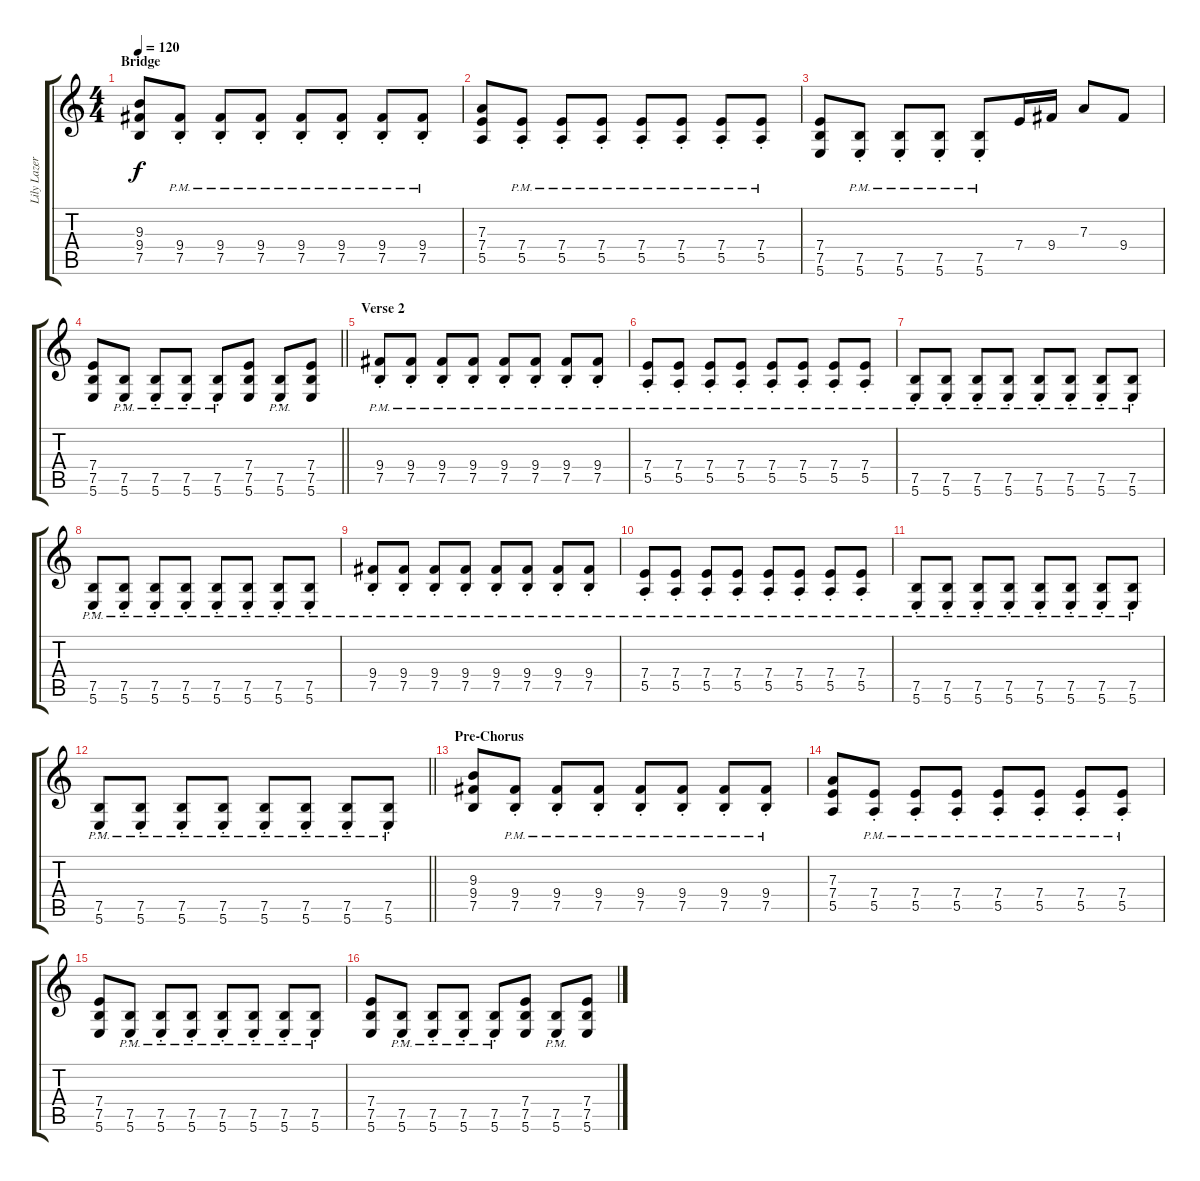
\track ("Lily Lazer (Guitar)" "Lily Lazer") {instrument distortionguitar}
\staff {score tabs}
\tuning (B3 Gb3 D3 A2 E2 B1) {hide}
\ts (4 4)
\section ("" "Bridge")
\tempo 120
\clef g2
\ks c
(9.3 9.4 7.5).8{dy f} (9.4{pm st} 7.5{pm st}).8 (9.4{pm st} 7.5{pm st}).8 (9.4{pm st} 7.5{pm st}).8 (9.4{pm st} 7.5{pm st}).8 (9.4{pm st} 7.5{pm st}).8 (9.4{pm st} 7.5{pm st}).8 (9.4{pm st} 7.5{pm st}).8 |
(7.3 7.4 5.5).8 (7.4{pm st} 5.5{pm st}).8 (7.4{pm st} 5.5{pm st}).8 (7.4{pm st} 5.5{pm st}).8 (7.4{pm st} 5.5{pm st}).8 (7.4{pm st} 5.5{pm st}).8 (7.4{pm st} 5.5{pm st}).8 (7.4{pm st} 5.5{pm st}).8 |
(7.4 7.5 5.6).8 (7.5{pm st} 5.6{pm st}).8 (7.5{pm st} 5.6{pm st}).8 (7.5{pm st} 5.6{pm st}).8 (7.5{pm st} 5.6{pm st}).8 7.4.16 9.4.16 7.3.8 9.4.8 |
\barLineRight lightlight
(7.4 7.5 5.6).8 (7.5{pm st} 5.6{pm st}).8 (7.5{pm st} 5.6{pm st}).8 (7.5{pm st} 5.6{pm st}).8 (7.5{pm st} 5.6{pm st}).8 (7.4 7.5 5.6).8 (7.5{pm st} 5.6{pm st}).8 (7.4 7.5 5.6).8 |
\section ("" "Verse 2")
(9.4{pm st} 7.5{pm st}).8 (9.4{pm st} 7.5{pm st}).8 (9.4{pm st} 7.5{pm st}).8 (9.4{pm st} 7.5{pm st}).8 (9.4{pm st} 7.5{pm st}).8 (9.4{pm st} 7.5{pm st}).8 (9.4{pm st} 7.5{pm st}).8 (9.4{pm st} 7.5{pm st}).8 |
(7.4{pm st} 5.5{pm st}).8 (7.4{pm st} 5.5{pm st}).8 (7.4{pm st} 5.5{pm st}).8 (7.4{pm st} 5.5{pm st}).8 (7.4{pm st} 5.5{pm st}).8 (7.4{pm st} 5.5{pm st}).8 (7.4{pm st} 5.5{pm st}).8 (7.4{pm st} 5.5{pm st}).8 |
(7.5{pm st} 5.6{pm st}).8 (7.5{pm st} 5.6{pm st}).8 (7.5{pm st} 5.6{pm st}).8 (7.5{pm st} 5.6{pm st}).8 (7.5{pm st} 5.6{pm st}).8 (7.5{pm st} 5.6{pm st}).8 (7.5{pm st} 5.6{pm st}).8 (7.5{pm st} 5.6{pm st}).8 |
(7.5{pm st} 5.6{pm st}).8 (7.5{pm st} 5.6{pm st}).8 (7.5{pm st} 5.6{pm st}).8 (7.5{pm st} 5.6{pm st}).8 (7.5{pm st} 5.6{pm st}).8 (7.5{pm st} 5.6{pm st}).8 (7.5{pm st} 5.6{pm st}).8 (7.5{pm st} 5.6{pm st}).8 |
(9.4{pm st} 7.5{pm st}).8 (9.4{pm st} 7.5{pm st}).8 (9.4{pm st} 7.5{pm st}).8 (9.4{pm st} 7.5{pm st}).8 (9.4{pm st} 7.5{pm st}).8 (9.4{pm st} 7.5{pm st}).8 (9.4{pm st} 7.5{pm st}).8 (9.4{pm st} 7.5{pm st}).8 |
(7.4{pm st} 5.5{pm st}).8 (7.4{pm st} 5.5{pm st}).8 (7.4{pm st} 5.5{pm st}).8 (7.4{pm st} 5.5{pm st}).8 (7.4{pm st} 5.5{pm st}).8 (7.4{pm st} 5.5{pm st}).8 (7.4{pm st} 5.5{pm st}).8 (7.4{pm st} 5.5{pm st}).8 |
(7.5{pm st} 5.6{pm st}).8 (7.5{pm st} 5.6{pm st}).8 (7.5{pm st} 5.6{pm st}).8 (7.5{pm st} 5.6{pm st}).8 (7.5{pm st} 5.6{pm st}).8 (7.5{pm st} 5.6{pm st}).8 (7.5{pm st} 5.6{pm st}).8 (7.5{pm st} 5.6{pm st}).8 |
\barLineRight lightlight
(7.5{pm st} 5.6{pm st}).8 (7.5{pm st} 5.6{pm st}).8 (7.5{pm st} 5.6{pm st}).8 (7.5{pm st} 5.6{pm st}).8 (7.5{pm st} 5.6{pm st}).8 (7.5{pm st} 5.6{pm st}).8 (7.5{pm st} 5.6{pm st}).8 (7.5{pm st} 5.6{pm st}).8 |
\section ("" "Pre-Chorus")
(9.3 9.4 7.5).8 (9.4{pm st} 7.5{pm st}).8 (9.4{pm st} 7.5{pm st}).8 (9.4{pm st} 7.5{pm st}).8 (9.4{pm st} 7.5{pm st}).8 (9.4{pm st} 7.5{pm st}).8 (9.4{pm st} 7.5{pm st}).8 (9.4{pm st} 7.5{pm st}).8 |
(7.3 7.4 5.5).8 (7.4{pm st} 5.5{pm st}).8 (7.4{pm st} 5.5{pm st}).8 (7.4{pm st} 5.5{pm st}).8 (7.4{pm st} 5.5{pm st}).8 (7.4{pm st} 5.5{pm st}).8 (7.4{pm st} 5.5{pm st}).8 (7.4{pm st} 5.5{pm st}).8 |
(7.4 7.5 5.6).8 (7.5{pm st} 5.6{pm st}).8 (7.5{pm st} 5.6{pm st}).8 (7.5{pm st} 5.6{pm st}).8 (7.5{pm st} 5.6{pm st}).8 (7.5{pm st} 5.6{pm st}).8 (7.5{pm st} 5.6{pm st}).8 (7.5{pm st} 5.6{pm st}).8 |
(7.4 7.5 5.6).8 (7.5{pm st} 5.6{pm st}).8 (7.5{pm st} 5.6{pm st}).8 (7.5{pm st} 5.6{pm st}).8 (7.5{pm st} 5.6{pm st}).8 (7.4 7.5 5.6).8 (7.5{pm st} 5.6{pm st}).8 (7.4 7.5 5.6).8
